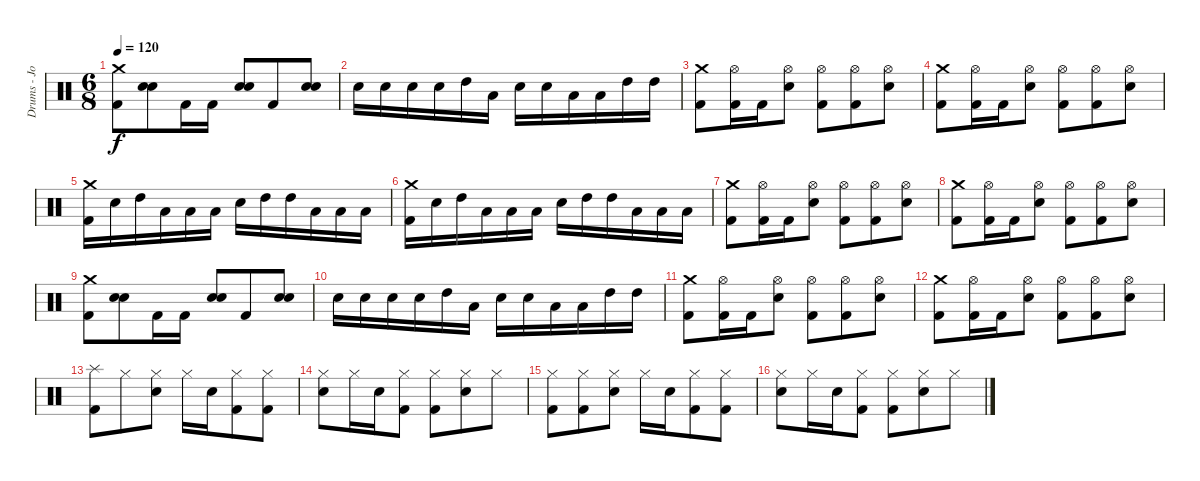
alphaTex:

\track ("Drums - John" "Drums - Jo") {instrument percussion}
\staff {score}
\articulation defaults
\ts (6 8)
\tempo 120
\clef neutral
\ks c
("Crash medium (hit)" "Kick (hit) 2").8{dy f} ("Snare (hit) 2" "Snare (hit) 2").8 "Kick (hit) 2".16 "Kick (hit) 2".16 ("Snare (hit) 2" "Snare (hit) 2").8 "Kick (hit) 2".8 ("Snare (hit) 2" "Snare (hit) 2").8 |
"Snare (hit) 2".16 "Snare (hit) 2".16 "Snare (hit) 2".16 "Snare (hit) 2".16 "High Tom (hit)".16 "Low Tom (hit)".16 "Snare (hit) 2".16 "Snare (hit) 2".16 "Low Tom (hit)".16 "Low Tom (hit)".16 "High Tom (hit)".16 "High Tom (hit)".16 |
("Crash medium (hit)" "Kick (hit) 2").8 ("Hi-Hat (open)" "Kick (hit) 2").16 "Kick (hit) 2".16 ("Hi-Hat (open)" "Snare (hit) 2").8 ("Hi-Hat (open)" "Kick (hit) 2").8 ("Hi-Hat (open)" "Kick (hit) 2").8 ("Hi-Hat (open)" "Snare (hit) 2").8 |
("Crash medium (hit)" "Kick (hit) 2").8 ("Hi-Hat (open)" "Kick (hit) 2").16 "Kick (hit) 2".16 ("Hi-Hat (open)" "Snare (hit) 2").8 ("Hi-Hat (open)" "Kick (hit) 2").8 ("Hi-Hat (open)" "Kick (hit) 2").8 ("Hi-Hat (open)" "Snare (hit) 2").8 |
("Crash medium (hit)" "Kick (hit) 2").16 "Snare (hit) 2".16 "High Tom (hit)".16 "Low Tom (hit)".16 "Low Tom (hit)".16 "Low Floor Tom (hit)".16 "Snare (hit) 2".16 "High Tom (hit)".16 "High Tom (hit)".16 "Low Tom (hit)".16 "Low Tom (hit)".16 "Low Floor Tom (hit)".16 |
("Crash medium (hit)" "Kick (hit) 2").16 "Snare (hit) 2".16 "High Tom (hit)".16 "Low Tom (hit)".16 "Low Tom (hit)".16 "Low Floor Tom (hit)".16 "Snare (hit) 2".16 "High Tom (hit)".16 "High Tom (hit)".16 "Low Tom (hit)".16 "Low Tom (hit)".16 "Low Floor Tom (hit)".16 |
("Crash medium (hit)" "Kick (hit) 2").8 ("Hi-Hat (open)" "Kick (hit) 2").16 "Kick (hit) 2".16 ("Hi-Hat (open)" "Snare (hit) 2").8 ("Hi-Hat (open)" "Kick (hit) 2").8 ("Hi-Hat (open)" "Kick (hit) 2").8 ("Hi-Hat (open)" "Snare (hit) 2").8 |
("Crash medium (hit)" "Kick (hit) 2").8 ("Hi-Hat (open)" "Kick (hit) 2").16 "Kick (hit) 2".16 ("Hi-Hat (open)" "Snare (hit) 2").8 ("Hi-Hat (open)" "Kick (hit) 2").8 ("Hi-Hat (open)" "Kick (hit) 2").8 ("Hi-Hat (open)" "Snare (hit) 2").8 |
("Crash medium (hit)" "Kick (hit) 2").8 ("Snare (hit) 2" "Snare (hit) 2").8 "Kick (hit) 2".16 "Kick (hit) 2".16 ("Snare (hit) 2" "Snare (hit) 2").8 "Kick (hit) 2".8 ("Snare (hit) 2" "Snare (hit) 2").8 |
"Snare (hit) 2".16 "Snare (hit) 2".16 "Snare (hit) 2".16 "Snare (hit) 2".16 "High Tom (hit)".16 "Low Tom (hit)".16 "Snare (hit) 2".16 "Snare (hit) 2".16 "Low Tom (hit)".16 "Low Tom (hit)".16 "High Tom (hit)".16 "High Tom (hit)".16 |
("Crash medium (hit)" "Kick (hit) 2").8 ("Hi-Hat (open)" "Kick (hit) 2").16 "Kick (hit) 2".16 ("Hi-Hat (open)" "Snare (hit) 2").8 ("Hi-Hat (open)" "Kick (hit) 2").8 ("Hi-Hat (open)" "Kick (hit) 2").8 ("Hi-Hat (open)" "Snare (hit) 2").8 |
("Crash medium (hit)" "Kick (hit) 2").8 ("Hi-Hat (open)" "Kick (hit) 2").16 "Kick (hit) 2".16 ("Hi-Hat (open)" "Snare (hit) 2").8 ("Hi-Hat (open)" "Kick (hit) 2").8 ("Hi-Hat (open)" "Kick (hit) 2").8 ("Hi-Hat (open)" "Snare (hit) 2").8 |
("Splash (hit)" "Kick (hit) 2").8 "Hi-Hat (closed)".8 ("Hi-Hat (closed)" "Snare (hit) 2").8 "Hi-Hat (closed)".16 "Snare (hit) 2".16 ("Hi-Hat (closed)" "Kick (hit) 2").8 ("Hi-Hat (closed)" "Kick (hit) 2").8 |
("Hi-Hat (closed)" "Snare (hit) 2").8 "Hi-Hat (closed)".16 "Snare (hit) 2".16 ("Hi-Hat (closed)" "Kick (hit) 2").8 ("Hi-Hat (closed)" "Kick (hit) 2").8 ("Hi-Hat (closed)" "Snare (hit) 2").8 "Hi-Hat (closed)".8 |
("Hi-Hat (closed)" "Kick (hit) 2").8 ("Hi-Hat (closed)" "Kick (hit) 2").8 ("Hi-Hat (closed)" "Snare (hit) 2").8 "Hi-Hat (closed)".16 "Snare (hit) 2".16 ("Hi-Hat (closed)" "Kick (hit) 2").8 ("Hi-Hat (closed)" "Kick (hit) 2").8 |
("Hi-Hat (closed)" "Snare (hit) 2").8 "Hi-Hat (closed)".16 "Snare (hit) 2".16 ("Hi-Hat (closed)" "Kick (hit) 2").8 ("Hi-Hat (closed)" "Kick (hit) 2").8 ("Hi-Hat (closed)" "Snare (hit) 2").8 "Hi-Hat (closed)".8
